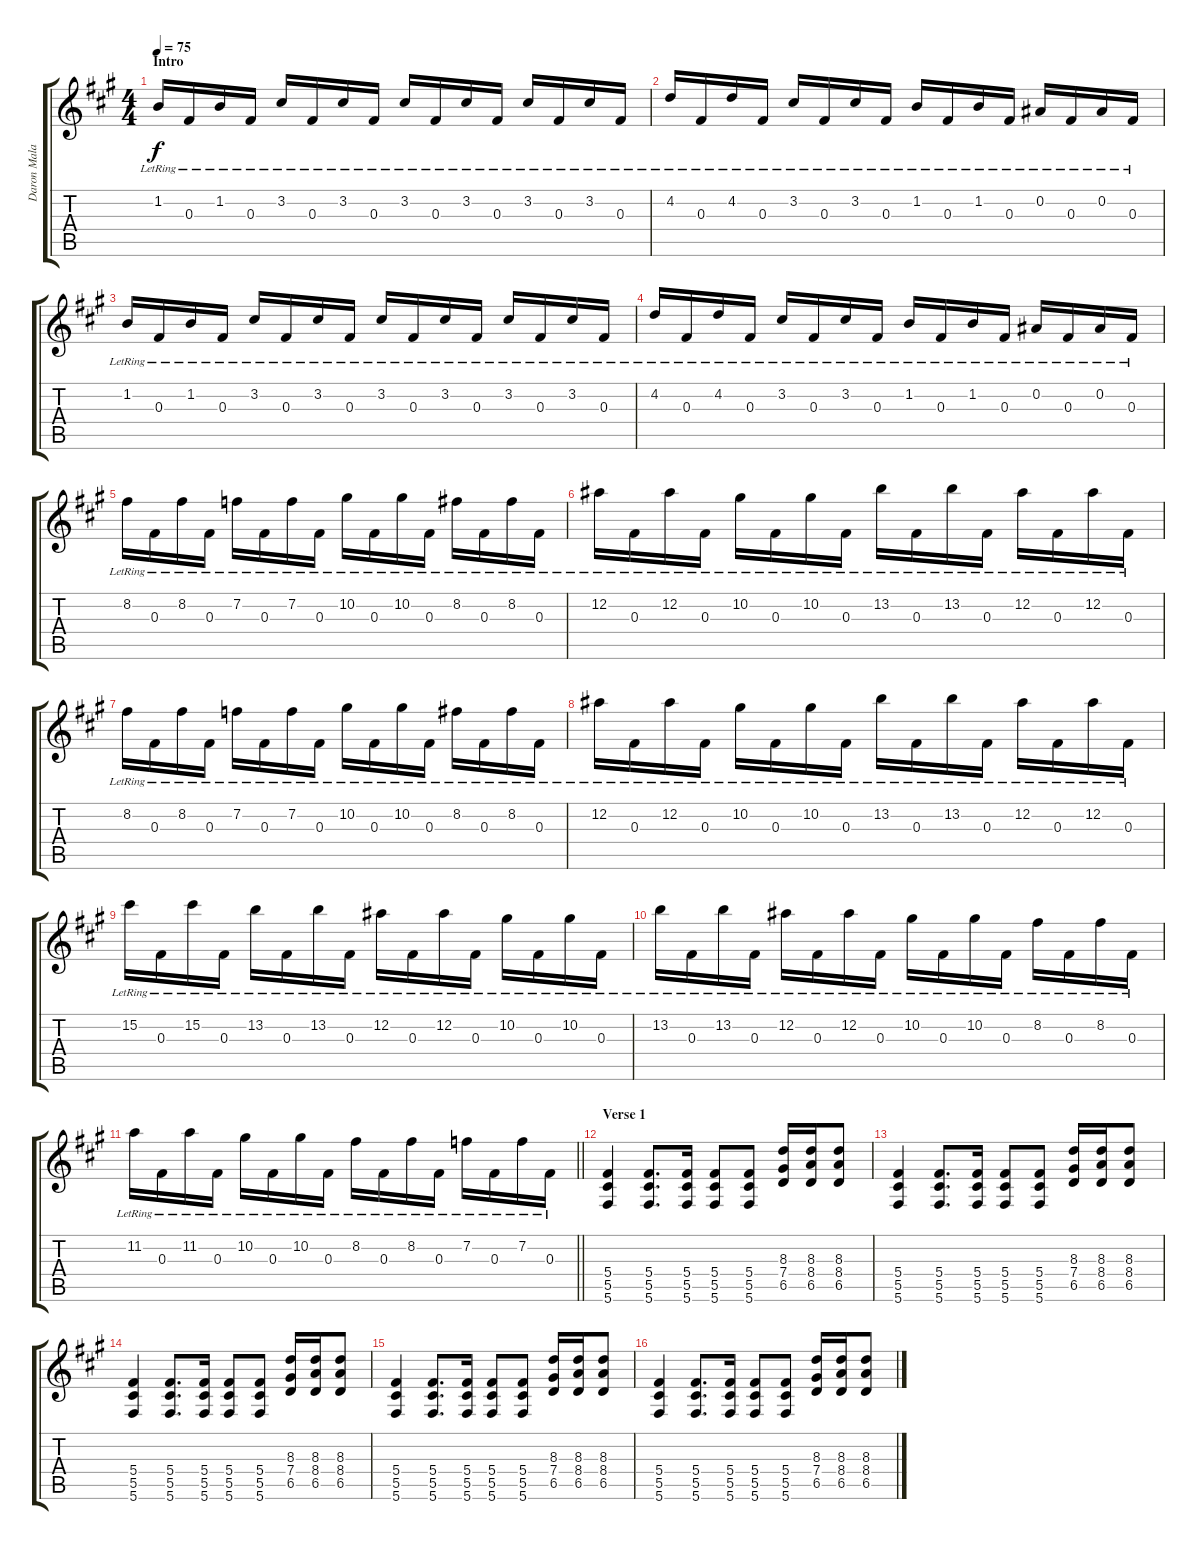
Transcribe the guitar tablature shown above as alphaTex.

\track ("Daron Malakian [Lead Guitar]" "Daron Mala") {instrument electricguitarjazz}
\staff {score tabs}
\tuning (Eb4 Bb3 Gb3 Db3 Ab2 Db2) {hide}
\ts (4 4)
\section ("" "Intro")
\tempo 75
\clef g2
\ks f#minor
1.2{lr}.16{dy f instrument electricguitarjazz} 0.3{lr}.16 1.2{lr}.16 0.3{lr}.16 3.2{lr}.16 0.3{lr}.16 3.2{lr}.16 0.3{lr}.16 3.2{lr}.16 0.3{lr}.16 3.2{lr}.16 0.3{lr}.16 3.2{lr}.16 0.3{lr}.16 3.2{lr}.16 0.3{lr}.16 |
4.2{lr}.16 0.3{lr}.16 4.2{lr}.16 0.3{lr}.16 3.2{lr}.16 0.3{lr}.16 3.2{lr}.16 0.3{lr}.16 1.2{lr}.16 0.3{lr}.16 1.2{lr}.16 0.3{lr}.16 0.2{lr}.16 0.3{lr}.16 0.2{lr}.16 0.3{lr}.16 |
1.2{lr}.16 0.3{lr}.16 1.2{lr}.16 0.3{lr}.16 3.2{lr}.16 0.3{lr}.16 3.2{lr}.16 0.3{lr}.16 3.2{lr}.16 0.3{lr}.16 3.2{lr}.16 0.3{lr}.16 3.2{lr}.16 0.3{lr}.16 3.2{lr}.16 0.3{lr}.16 |
4.2{lr}.16 0.3{lr}.16 4.2{lr}.16 0.3{lr}.16 3.2{lr}.16 0.3{lr}.16 3.2{lr}.16 0.3{lr}.16 1.2{lr}.16 0.3{lr}.16 1.2{lr}.16 0.3{lr}.16 0.2{lr}.16 0.3{lr}.16 0.2{lr}.16 0.3{lr}.16 |
8.2{lr}.16 0.3{lr}.16 8.2{lr}.16 0.3{lr}.16 7.2{lr}.16 0.3{lr}.16 7.2{lr}.16 0.3{lr}.16 10.2{lr}.16 0.3{lr}.16 10.2{lr}.16 0.3{lr}.16 8.2{lr}.16 0.3{lr}.16 8.2{lr}.16 0.3{lr}.16 |
12.2{lr}.16 0.3{lr}.16 12.2{lr}.16 0.3{lr}.16 10.2{lr}.16 0.3{lr}.16 10.2{lr}.16 0.3{lr}.16 13.2{lr}.16 0.3{lr}.16 13.2{lr}.16 0.3{lr}.16 12.2{lr}.16 0.3{lr}.16 12.2{lr}.16 0.3{lr}.16 |
8.2{lr}.16 0.3{lr}.16 8.2{lr}.16 0.3{lr}.16 7.2{lr}.16 0.3{lr}.16 7.2{lr}.16 0.3{lr}.16 10.2{lr}.16 0.3{lr}.16 10.2{lr}.16 0.3{lr}.16 8.2{lr}.16 0.3{lr}.16 8.2{lr}.16 0.3{lr}.16 |
12.2{lr}.16 0.3{lr}.16 12.2{lr}.16 0.3{lr}.16 10.2{lr}.16 0.3{lr}.16 10.2{lr}.16 0.3{lr}.16 13.2{lr}.16 0.3{lr}.16 13.2{lr}.16 0.3{lr}.16 12.2{lr}.16 0.3{lr}.16 12.2{lr}.16 0.3{lr}.16 |
15.2{lr}.16 0.3{lr}.16 15.2{lr}.16 0.3{lr}.16 13.2{lr}.16 0.3{lr}.16 13.2{lr}.16 0.3{lr}.16 12.2{lr}.16 0.3{lr}.16 12.2{lr}.16 0.3{lr}.16 10.2{lr}.16 0.3{lr}.16 10.2{lr}.16 0.3{lr}.16 |
13.2{lr}.16 0.3{lr}.16 13.2{lr}.16 0.3{lr}.16 12.2{lr}.16 0.3{lr}.16 12.2{lr}.16 0.3{lr}.16 10.2{lr}.16 0.3{lr}.16 10.2{lr}.16 0.3{lr}.16 8.2{lr}.16 0.3{lr}.16 8.2{lr}.16 0.3{lr}.16 |
\barLineRight lightlight
11.2{lr}.16 0.3{lr}.16 11.2{lr}.16 0.3{lr}.16 10.2{lr}.16 0.3{lr}.16 10.2{lr}.16 0.3{lr}.16 8.2{lr}.16 0.3{lr}.16 8.2{lr}.16 0.3{lr}.16 7.2{lr}.16 0.3{lr}.16 7.2{lr}.16 0.3{lr}.16 |
\section ("" "Verse 1")
(5.4 5.5 5.6).4{instrument distortionguitar} (5.4 5.5 5.6).8{d} (5.4 5.5 5.6).16 (5.4 5.5 5.6).8 (5.4 5.5 5.6).8 (8.3 7.4 6.5).16 (8.3 8.4 6.5).16 (8.3 8.4 6.5).8 |
(5.4 5.5 5.6).4 (5.4 5.5 5.6).8{d} (5.4 5.5 5.6).16 (5.4 5.5 5.6).8 (5.4 5.5 5.6).8 (8.3 7.4 6.5).16 (8.3 8.4 6.5).16 (8.3 8.4 6.5).8 |
(5.4 5.5 5.6).4 (5.4 5.5 5.6).8{d} (5.4 5.5 5.6).16 (5.4 5.5 5.6).8 (5.4 5.5 5.6).8 (8.3 7.4 6.5).16 (8.3 8.4 6.5).16 (8.3 8.4 6.5).8 |
(5.4 5.5 5.6).4 (5.4 5.5 5.6).8{d} (5.4 5.5 5.6).16 (5.4 5.5 5.6).8 (5.4 5.5 5.6).8 (8.3 7.4 6.5).16 (8.3 8.4 6.5).16 (8.3 8.4 6.5).8 |
(5.4 5.5 5.6).4 (5.4 5.5 5.6).8{d} (5.4 5.5 5.6).16 (5.4 5.5 5.6).8 (5.4 5.5 5.6).8 (8.3 7.4 6.5).16 (8.3 8.4 6.5).16 (8.3 8.4 6.5).8
